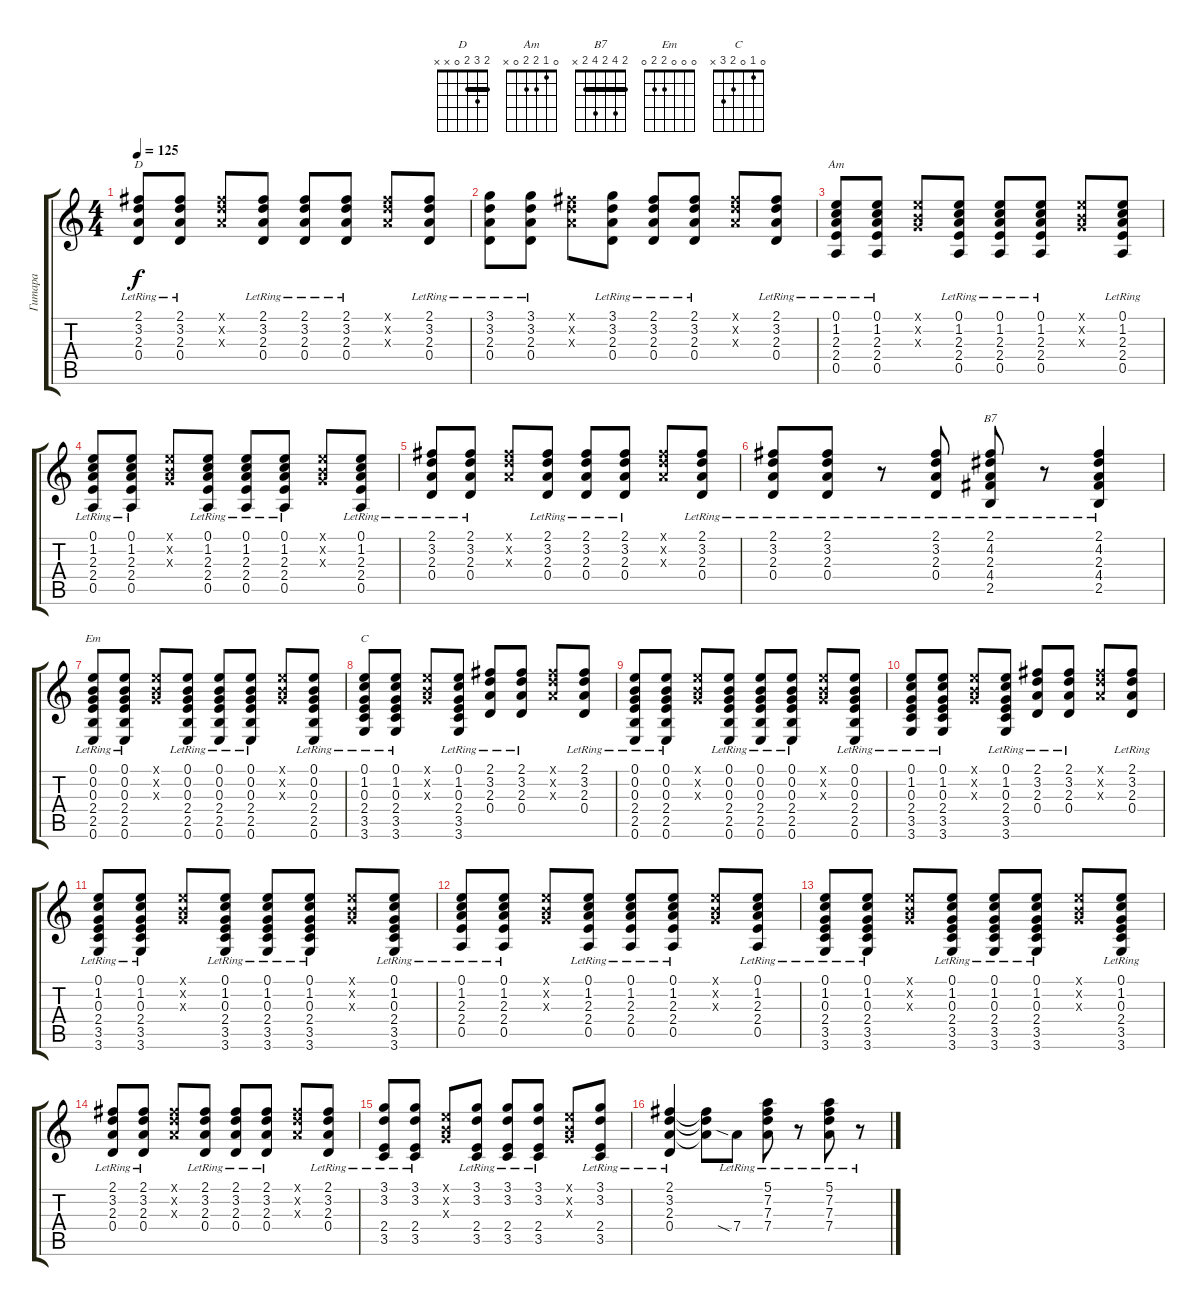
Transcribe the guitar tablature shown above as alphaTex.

\track ("Гитара" "Гитара") {instrument acousticguitarnylon}
\staff {score tabs}
\tuning (E4 B3 G3 D3 A2 E2) {hide}
\chord ("D" 2 3 2 0 x x) {barre 2}
\chord ("Am" 0 1 2 2 0 x)
\chord ("B7" 2 4 2 4 2 x) {barre 2}
\chord ("Em" 0 0 0 2 2 0)
\chord ("C" 0 1 0 2 3 x)
\ts (4 4)
\tempo 125
\clef g2
\ks c
(2.1{lr} 3.2{lr} 2.3{lr} 0.4{lr}).8{ch "D" dy f} (2.1{lr} 3.2{lr} 2.3{lr} 0.4{lr}).8 (2.1{x} 3.2{x} 2.3{x}).8 (2.1{lr} 3.2{lr} 2.3{lr} 0.4{lr}).8 (2.1{lr} 3.2{lr} 2.3{lr} 0.4{lr}).8 (2.1{lr} 3.2{lr} 2.3{lr} 0.4{lr}).8 (2.1{x} 3.2{x} 2.3{x}).8 (2.1{lr} 3.2{lr} 2.3{lr} 0.4{lr}).8 |
(3.1{lr} 3.2{lr} 2.3{lr} 0.4{lr}).8 (3.1{lr} 3.2{lr} 2.3{lr} 0.4{lr}).8 (2.1{x} 3.2{x} 2.3{x}).8 (3.1{lr} 3.2{lr} 2.3{lr} 0.4{lr}).8 (2.1{lr} 3.2{lr} 2.3{lr} 0.4{lr}).8 (2.1{lr} 3.2{lr} 2.3{lr} 0.4{lr}).8 (2.1{x} 3.2{x} 2.3{x}).8 (2.1{lr} 3.2{lr} 2.3{lr} 0.4{lr}).8 |
(0.1{lr} 1.2{lr} 2.3{lr} 2.4{lr} 0.5{lr}).8{ch "Am"} (0.1{lr} 1.2{lr} 2.3{lr} 2.4{lr} 0.5{lr}).8 (0.1{x} 0.2{x} 0.3{x}).8 (0.1{lr} 1.2{lr} 2.3{lr} 2.4{lr} 0.5{lr}).8 (0.1{lr} 1.2{lr} 2.3{lr} 2.4{lr} 0.5{lr}).8 (0.1{lr} 1.2{lr} 2.3{lr} 2.4{lr} 0.5{lr}).8 (0.1{x} 0.2{x} 0.3{x}).8 (0.1{lr} 1.2{lr} 2.3{lr} 2.4{lr} 0.5{lr}).8 |
(0.1{lr} 1.2{lr} 2.3{lr} 2.4{lr} 0.5{lr}).8 (0.1{lr} 1.2{lr} 2.3{lr} 2.4{lr} 0.5{lr}).8 (0.1{x} 0.2{x} 0.3{x}).8 (0.1{lr} 1.2{lr} 2.3{lr} 2.4{lr} 0.5{lr}).8 (0.1{lr} 1.2{lr} 2.3{lr} 2.4{lr} 0.5{lr}).8 (0.1{lr} 1.2{lr} 2.3{lr} 2.4{lr} 0.5{lr}).8 (0.1{x} 0.2{x} 0.3{x}).8 (0.1{lr} 1.2{lr} 2.3{lr} 2.4{lr} 0.5{lr}).8 |
(2.1{lr} 3.2{lr} 2.3{lr} 0.4{lr}).8 (2.1{lr} 3.2{lr} 2.3{lr} 0.4{lr}).8 (2.1{x} 3.2{x} 2.3{x}).8 (2.1{lr} 3.2{lr} 2.3{lr} 0.4{lr}).8 (2.1{lr} 3.2{lr} 2.3{lr} 0.4{lr}).8 (2.1{lr} 3.2{lr} 2.3{lr} 0.4{lr}).8 (2.1{x} 3.2{x} 2.3{x}).8 (2.1{lr} 3.2{lr} 2.3{lr} 0.4{lr}).8 |
(2.1{lr} 3.2{lr} 2.3{lr} 0.4{lr}).8 (2.1{lr} 3.2{lr} 2.3{lr} 0.4{lr}).8 r.8 (2.1{lr} 3.2{lr} 2.3{lr} 0.4{lr}).8 (2.1{lr} 4.2{lr} 2.3{lr} 4.4{lr} 2.5{lr}).8{ch "B7"} r.8 (2.1{lr} 4.2{lr} 2.3{lr} 4.4{lr} 2.5{lr}).4 |
(0.1{lr} 0.2{lr} 0.3{lr} 2.4{lr} 2.5{lr} 0.6{lr}).8{ch "Em"} (0.1{lr} 0.2{lr} 0.3{lr} 2.4{lr} 2.5{lr} 0.6{lr}).8 (0.1{x} 0.2{x} 0.3{x}).8 (0.1{lr} 0.2{lr} 0.3{lr} 2.4{lr} 2.5{lr} 0.6{lr}).8 (0.1{lr} 0.2{lr} 0.3{lr} 2.4{lr} 2.5{lr} 0.6{lr}).8 (0.1{lr} 0.2{lr} 0.3{lr} 2.4{lr} 2.5{lr} 0.6{lr}).8 (0.1{x} 0.2{x} 0.3{x}).8 (0.1{lr} 0.2{lr} 0.3{lr} 2.4{lr} 2.5{lr} 0.6{lr}).8 |
(0.1{lr} 1.2{lr} 0.3{lr} 2.4{lr} 3.5{lr} 3.6{lr}).8{ch "C"} (0.1{lr} 1.2{lr} 0.3{lr} 2.4{lr} 3.5{lr} 3.6{lr}).8 (0.1{x} 0.2{x} 0.3{x}).8 (0.1{lr} 1.2{lr} 0.3{lr} 2.4{lr} 3.5{lr} 3.6{lr}).8 (2.1{lr} 3.2{lr} 2.3{lr} 0.4{lr}).8 (2.1{lr} 3.2{lr} 2.3{lr} 0.4{lr}).8 (2.1{x} 3.2{x} 2.3{x}).8 (2.1{lr} 3.2{lr} 2.3{lr} 0.4{lr}).8 |
(0.1{lr} 0.2{lr} 0.3{lr} 2.4{lr} 2.5{lr} 0.6{lr}).8 (0.1{lr} 0.2{lr} 0.3{lr} 2.4{lr} 2.5{lr} 0.6{lr}).8 (0.1{x} 0.2{x} 0.3{x}).8 (0.1{lr} 0.2{lr} 0.3{lr} 2.4{lr} 2.5{lr} 0.6{lr}).8 (0.1{lr} 0.2{lr} 0.3{lr} 2.4{lr} 2.5{lr} 0.6{lr}).8 (0.1{lr} 0.2{lr} 0.3{lr} 2.4{lr} 2.5{lr} 0.6{lr}).8 (0.1{x} 0.2{x} 0.3{x}).8 (0.1{lr} 0.2{lr} 0.3{lr} 2.4{lr} 2.5{lr} 0.6{lr}).8 |
(0.1{lr} 1.2{lr} 0.3{lr} 2.4{lr} 3.5{lr} 3.6{lr}).8 (0.1{lr} 1.2{lr} 0.3{lr} 2.4{lr} 3.5{lr} 3.6{lr}).8 (0.1{x} 0.2{x} 0.3{x}).8 (0.1{lr} 1.2{lr} 0.3{lr} 2.4{lr} 3.5{lr} 3.6{lr}).8 (2.1{lr} 3.2{lr} 2.3{lr} 0.4{lr}).8 (2.1{lr} 3.2{lr} 2.3{lr} 0.4{lr}).8 (2.1{x} 3.2{x} 2.3{x}).8 (2.1{lr} 3.2{lr} 2.3{lr} 0.4{lr}).8 |
(0.1{lr} 1.2{lr} 0.3{lr} 2.4{lr} 3.5{lr} 3.6{lr}).8 (0.1{lr} 1.2{lr} 0.3{lr} 2.4{lr} 3.5{lr} 3.6{lr}).8 (0.1{x} 0.2{x} 0.3{x}).8 (0.1{lr} 1.2{lr} 0.3{lr} 2.4{lr} 3.5{lr} 3.6{lr}).8 (0.1{lr} 1.2{lr} 0.3{lr} 2.4{lr} 3.5{lr} 3.6{lr}).8 (0.1{lr} 1.2{lr} 0.3{lr} 2.4{lr} 3.5{lr} 3.6{lr}).8 (0.1{x} 0.2{x} 0.3{x}).8 (0.1{lr} 1.2{lr} 0.3{lr} 2.4{lr} 3.5{lr} 3.6{lr}).8 |
(0.1{lr} 1.2{lr} 2.3{lr} 2.4{lr} 0.5{lr}).8 (0.1{lr} 1.2{lr} 2.3{lr} 2.4{lr} 0.5{lr}).8 (0.1{x} 0.2{x} 0.3{x}).8 (0.1{lr} 1.2{lr} 2.3{lr} 2.4{lr} 0.5{lr}).8 (0.1{lr} 1.2{lr} 2.3{lr} 2.4{lr} 0.5{lr}).8 (0.1{lr} 1.2{lr} 2.3{lr} 2.4{lr} 0.5{lr}).8 (0.1{x} 0.2{x} 0.3{x}).8 (0.1{lr} 1.2{lr} 2.3{lr} 2.4{lr} 0.5{lr}).8 |
(0.1{lr} 1.2{lr} 0.3{lr} 2.4{lr} 3.5{lr} 3.6{lr}).8 (0.1{lr} 1.2{lr} 0.3{lr} 2.4{lr} 3.5{lr} 3.6{lr}).8 (0.1{x} 0.2{x} 0.3{x}).8 (0.1{lr} 1.2{lr} 0.3{lr} 2.4{lr} 3.5{lr} 3.6{lr}).8 (0.1{lr} 1.2{lr} 0.3{lr} 2.4{lr} 3.5{lr} 3.6{lr}).8 (0.1{lr} 1.2{lr} 0.3{lr} 2.4{lr} 3.5{lr} 3.6{lr}).8 (0.1{x} 0.2{x} 0.3{x}).8 (0.1{lr} 1.2{lr} 0.3{lr} 2.4{lr} 3.5{lr} 3.6{lr}).8 |
(2.1{lr} 3.2{lr} 2.3{lr} 0.4{lr}).8 (2.1{lr} 3.2{lr} 2.3{lr} 0.4{lr}).8 (2.1{x} 3.2{x} 2.3{x}).8 (2.1{lr} 3.2{lr} 2.3{lr} 0.4{lr}).8 (2.1{lr} 3.2{lr} 2.3{lr} 0.4{lr}).8 (2.1{lr} 3.2{lr} 2.3{lr} 0.4{lr}).8 (2.1{x} 3.2{x} 2.3{x}).8 (2.1{lr} 3.2{lr} 2.3{lr} 0.4{lr}).8 |
(3.1{lr} 3.2{lr} 2.4{lr} 3.5{lr}).8 (3.1{lr} 3.2{lr} 2.4{lr} 3.5{lr}).8 (0.1{x} 0.2{x} 0.3{x}).8 (3.1{lr} 3.2{lr} 2.4{lr} 3.5{lr}).8 (3.1{lr} 3.2{lr} 2.4{lr} 3.5{lr}).8 (3.1{lr} 3.2{lr} 2.4{lr} 3.5{lr}).8 (0.1{x} 0.2{x} 0.3{x}).8 (3.1{lr} 3.2{lr} 2.4{lr} 3.5{lr}).8 |
(2.1{lr} 3.2{lr} 2.3{lr} 0.4{lr}).4 (2.1{t} 3.2{t} 2.3{t}).8 7.4{sia lr}.8 (5.1{lr} 7.2{lr} 7.3{lr} 7.4{lr}).8 r.8 (5.1{lr} 7.2{lr} 7.3{lr} 7.4{lr}).8 r.8
